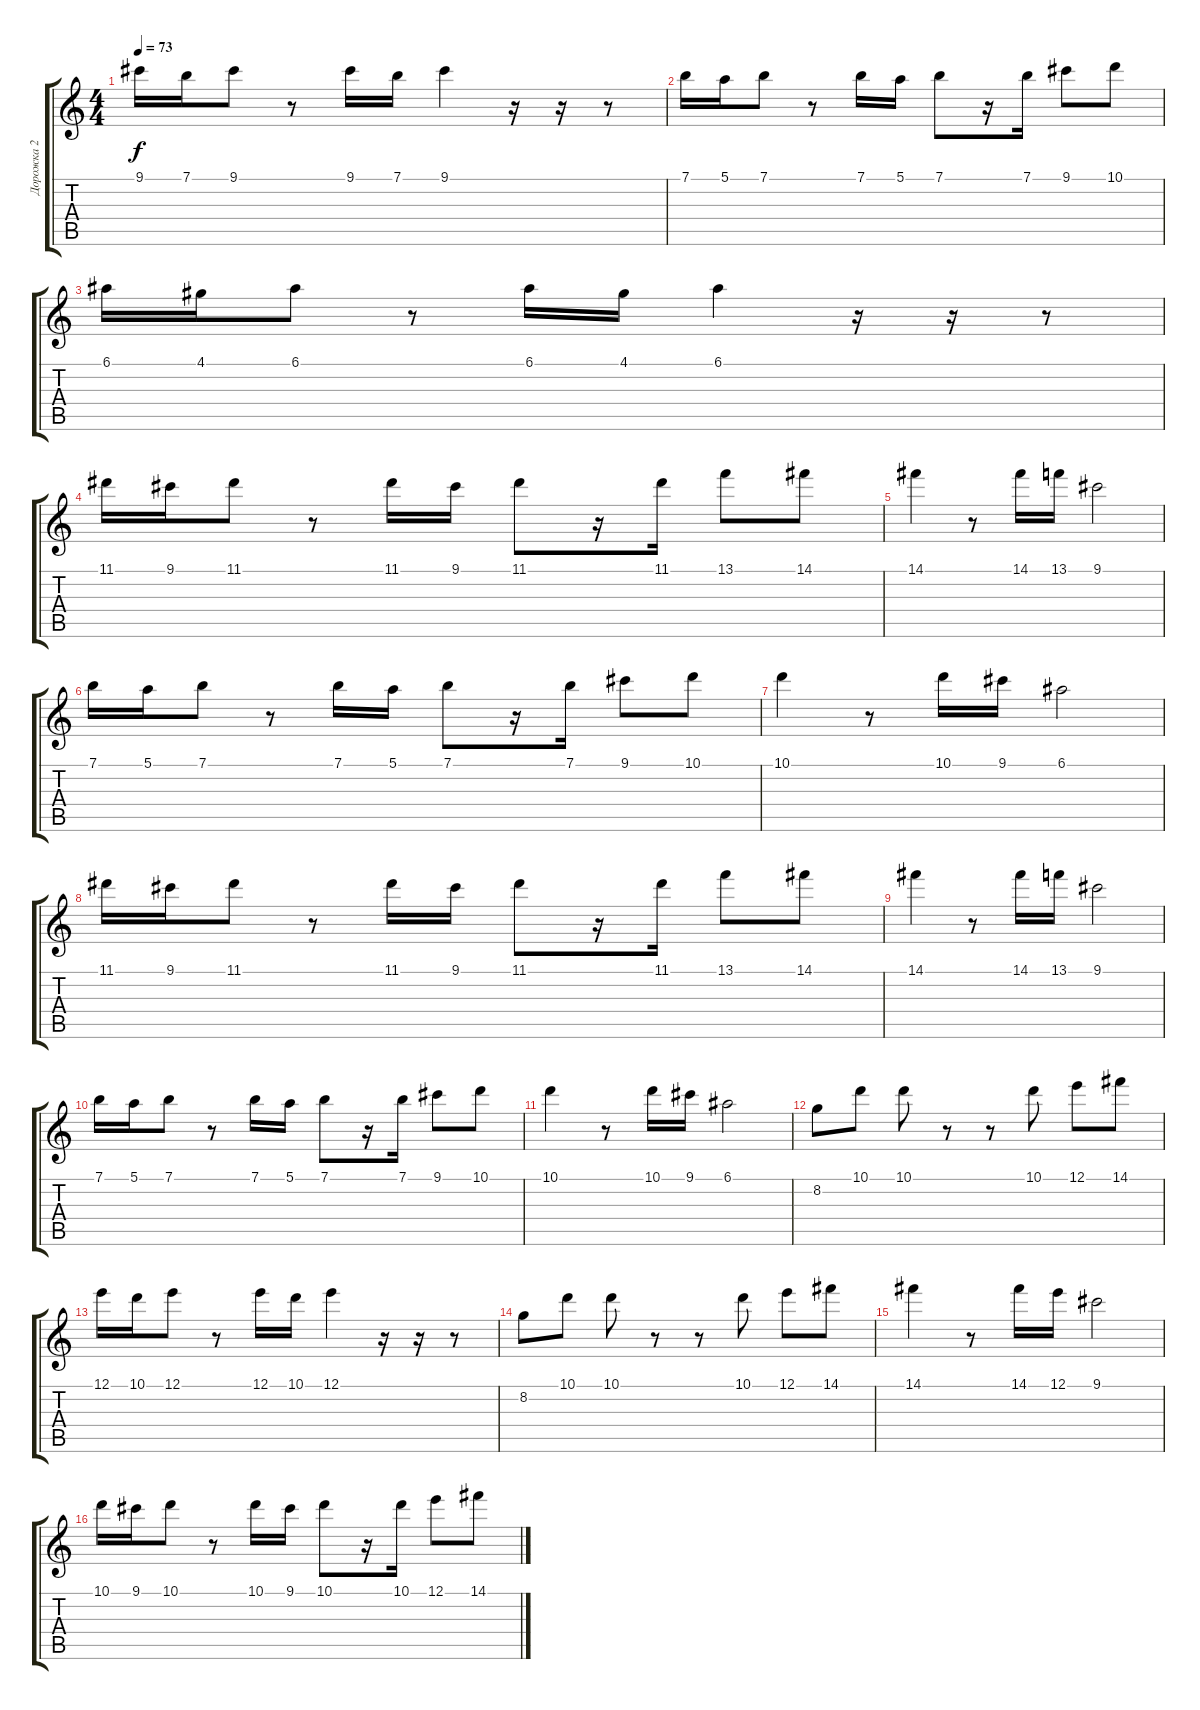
\track ("Дорожка 2" "Дорожка 2") {instrument acousticguitarsteel}
\staff {score tabs}
\tuning (E4 B3 G3 D3 A2 E2) {hide}
\ts (4 4)
\tempo 73
\clef g2
\ks c
9.1.16{dy f} 7.1.16 9.1.8 r.8 9.1.16 7.1.16 9.1.4 r.16 r.16 r.8 |
7.1.16 5.1.16 7.1.8 r.8 7.1.16 5.1.16 7.1.8 r.16 7.1.16 9.1.8 10.1.8 |
6.1.16 4.1.16 6.1.8 r.8 6.1.16 4.1.16 6.1.4 r.16 r.16 r.8 |
11.1.16 9.1.16 11.1.8 r.8 11.1.16 9.1.16 11.1.8 r.16 11.1.16 13.1.8 14.1.8 |
14.1.4 r.8 14.1.16 13.1.16 9.1.2 |
7.1.16 5.1.16 7.1.8 r.8 7.1.16 5.1.16 7.1.8 r.16 7.1.16 9.1.8 10.1.8 |
10.1.4 r.8 10.1.16 9.1.16 6.1.2 |
11.1.16 9.1.16 11.1.8 r.8 11.1.16 9.1.16 11.1.8 r.16 11.1.16 13.1.8 14.1.8 |
14.1.4 r.8 14.1.16 13.1.16 9.1.2 |
7.1.16 5.1.16 7.1.8 r.8 7.1.16 5.1.16 7.1.8 r.16 7.1.16 9.1.8 10.1.8 |
10.1.4 r.8 10.1.16 9.1.16 6.1.2 |
8.2.8 10.1.8 10.1.8 r.8 r.8 10.1.8 12.1.8 14.1.8 |
12.1.16 10.1.16 12.1.8 r.8 12.1.16 10.1.16 12.1.4 r.16 r.16 r.8 |
8.2.8 10.1.8 10.1.8 r.8 r.8 10.1.8 12.1.8 14.1.8 |
14.1.4 r.8 14.1.16 12.1.16 9.1.2 |
10.1.16 9.1.16 10.1.8 r.8 10.1.16 9.1.16 10.1.8 r.16 10.1.16 12.1.8 14.1.8
